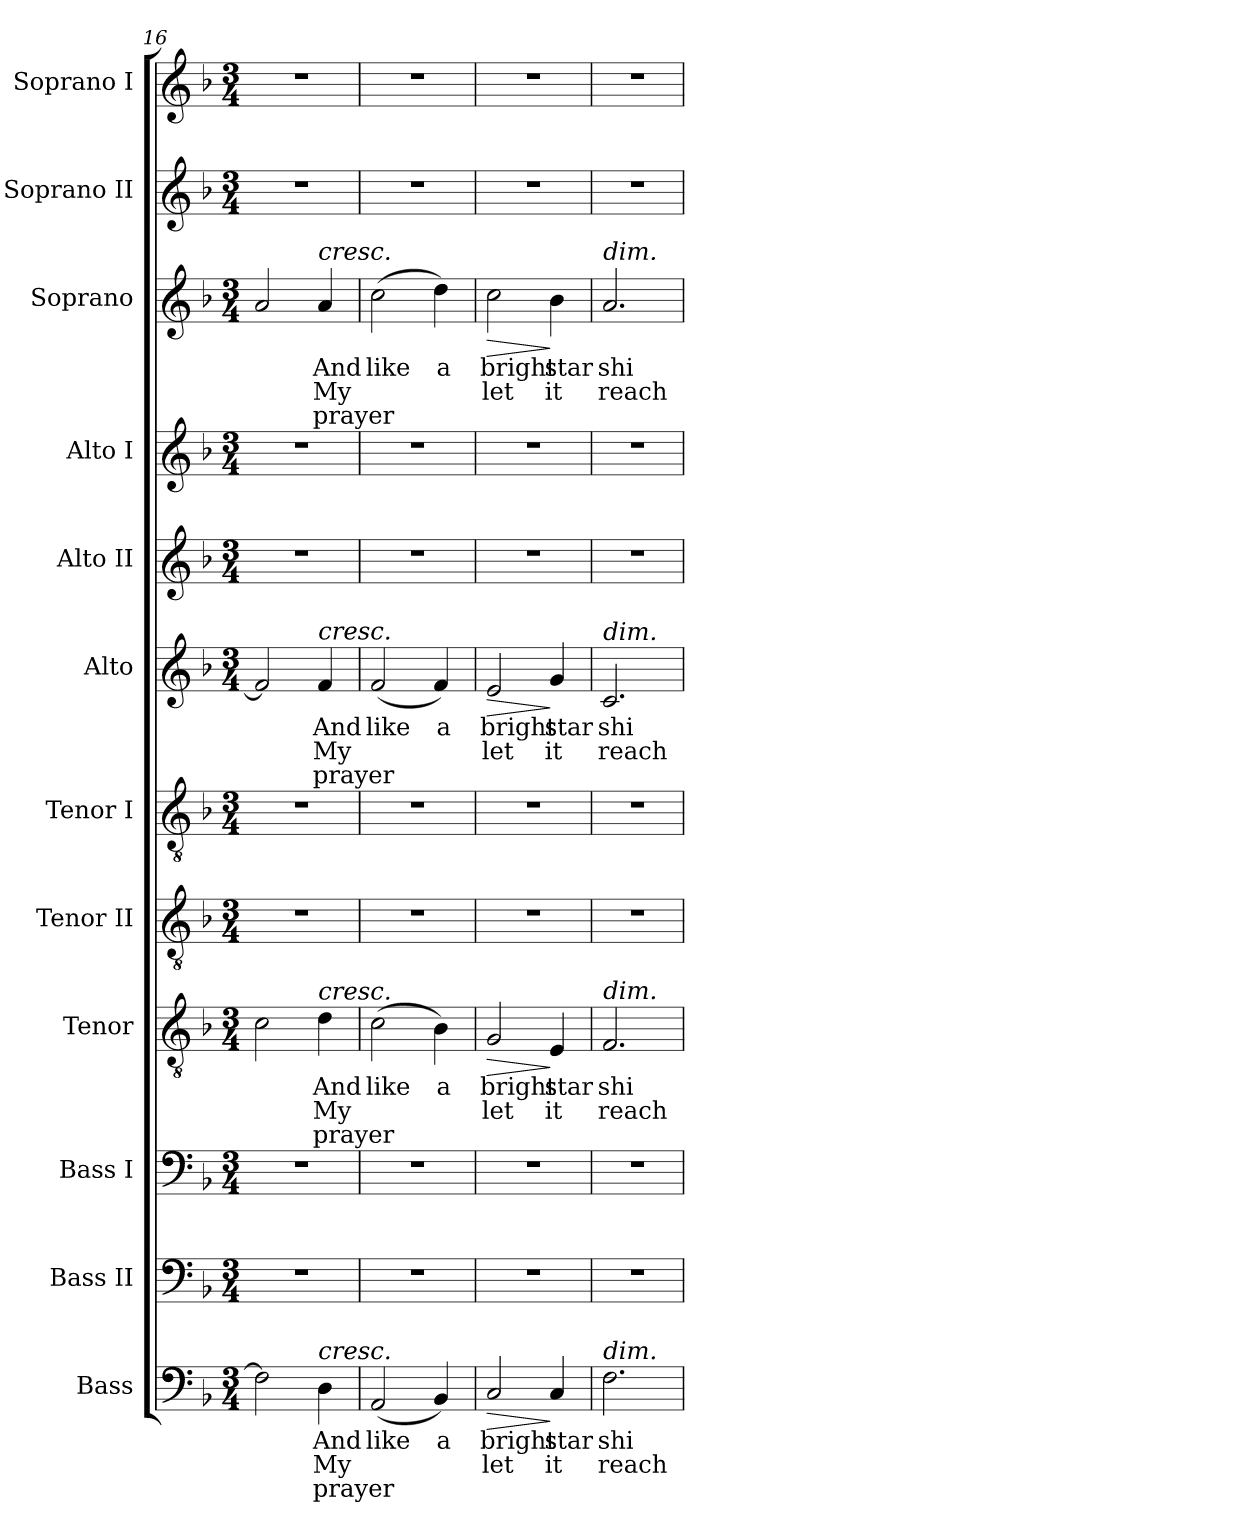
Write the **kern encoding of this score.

**kern	**text	**text	**text	**dynam	**kern	**kern	**kern	**text	**text	**text	**dynam	**kern	**kern	**kern	**text	**text	**text	**dynam	**kern	**kern	**kern	**text	**text	**text	**dynam	**kern	**kern
*part12	*part12	*part12	*part12	*part12	*part11	*part10	*part9	*part9	*part9	*part9	*part9	*part8	*part7	*part6	*part6	*part6	*part6	*part6	*part5	*part4	*part3	*part3	*part3	*part3	*part3	*part2	*part1
*staff12	*staff12	*staff12	*staff12	*staff12	*staff11	*staff10	*staff9	*staff9	*staff9	*staff9	*staff9	*staff8	*staff7	*staff6	*staff6	*staff6	*staff6	*staff6	*staff5	*staff4	*staff3	*staff3	*staff3	*staff3	*staff3	*staff2	*staff1
*I"Bass	*	*	*	*	*I"Bass II	*I"Bass I	*I"Tenor	*	*	*	*	*I"Tenor II	*I"Tenor I	*I"Alto	*	*	*	*	*I"Alto II	*I"Alto I	*I"Soprano	*	*	*	*	*I"Soprano II	*I"Soprano I
*I'B.	*	*	*	*	*I'B II.	*I'B I.	*I'T.	*	*	*	*	*I'T II.	*	*I'A.	*	*	*	*	*I'A II.	*I'A I.	*I'S.	*	*	*	*	*I'S II.	*I'S I.
*clefF4	*	*	*	*	*clefF4	*clefF4	*clefGv2	*	*	*	*	*clefGv2	*clefGv2	*clefG2	*	*	*	*	*clefG2	*clefG2	*clefG2	*	*	*	*	*clefG2	*clefG2
*	*	*	*	*	*	*	*ITrd7c12	*	*	*	*	*ITrd7c12	*ITrd7c12	*	*	*	*	*	*	*	*	*	*	*	*	*	*
*k[b-]	*	*	*	*	*k[b-]	*k[b-]	*k[b-]	*	*	*	*	*k[b-]	*k[b-]	*k[b-]	*	*	*	*	*k[b-]	*k[b-]	*k[b-]	*	*	*	*	*k[b-]	*k[b-]
*F:	*	*	*	*	*F:	*F:	*F:	*	*	*	*	*F:	*F:	*F:	*	*	*	*	*F:	*F:	*F:	*	*	*	*	*F:	*F:
*M3/4	*	*	*	*	*M3/4	*M3/4	*M3/4	*	*	*	*	*M3/4	*M3/4	*M3/4	*	*	*	*	*M3/4	*M3/4	*M3/4	*	*	*	*	*M3/4	*M3/4
=16	=16	=16	=16	=16	=16	=16	=16	=16	=16	=16	=16	=16	=16	=16	=16	=16	=16	=16	=16	=16	=16	=16	=16	=16	=16	=16	=16
!	!	!	!	!	!LO:N:vis=1	!LO:N:vis=1	!	!	!	!	!	!LO:N:vis=1	!LO:N:vis=1	!	!	!	!	!	!LO:N:vis=1	!LO:N:vis=1	!	!	!	!	!	!LO:N:vis=1	!LO:N:vis=1
2Fi\]	.	.	.	.	2.r	2.r	2Ci\	.	.	.	.	2.r	2.r	2fi/]	.	.	.	.	2.r	2.r	2ai/	.	.	.	.	2.r	2.r
!	!LO:LY:b:color=#000000	!LO:LY:b:color=#000000	!LO:LY:b:color=#000000	!	!	!	!	!	!	!	!	!	!	!	!	!	!	!	!	!	!	!	!	!	!	!	!
!	!	!	!	!	!	!	!	!LO:LY:b:color=#000000	!LO:LY:b:color=#000000	!LO:LY:b:color=#000000	!	!	!	!	!	!	!	!	!	!	!	!	!	!	!	!	!
!	!	!	!	!	!	!	!	!	!	!	!	!	!	!	!LO:LY:b:color=#000000	!LO:LY:b:color=#000000	!LO:LY:b:color=#000000	!	!	!	!	!	!	!	!	!	!
!	!	!	!	!	!	!	!	!	!	!	!	!	!	!	!	!	!	!	!	!	!LO:TX:a:i:t=cresc.	!	!	!	!	!	!
!	!	!	!	!	!	!	!	!	!	!	!	!	!	!LO:TX:a:i:t=cresc.	!	!	!	!	!	!	!	!	!	!	!	!	!
!	!	!	!	!	!	!	!LO:TX:a:i:t=cresc.	!	!	!	!	!	!	!	!	!	!	!	!	!	!	!	!	!	!	!	!
!LO:TX:a:i:t=cresc.	!	!	!	!	!	!	!	!	!	!	!	!	!	!	!	!	!	!	!	!	!	!	!	!	!	!	!
!	!	!	!	!	!	!	!	!	!	!	!	!	!	!	!	!	!	!	!	!	!	!LO:LY:b:color=#000000	!LO:LY:b:color=#000000	!LO:LY:b:color=#000000	!	!	!
4Di\	And	My	prayer	.	.	.	4Di\	And	My	prayer	.	.	.	4fi/	And	My	prayer	.	.	.	4ai/	And	My	prayer	.	.	.
=17	=17	=17	=17	=17	=17	=17	=17	=17	=17	=17	=17	=17	=17	=17	=17	=17	=17	=17	=17	=17	=17	=17	=17	=17	=17	=17	=17
!	!LO:LY:b:color=#000000	!	!	!	!LO:N:vis=1	!LO:N:vis=1	!	!	!	!	!	!	!	!	!	!	!	!	!	!	!	!	!	!	!	!	!
!	!	!	!	!	!	!	!	!LO:LY:b:color=#000000	!	!	!	!LO:N:vis=1	!LO:N:vis=1	!	!	!	!	!	!	!	!	!	!	!	!	!	!
!	!	!	!	!	!	!	!	!	!	!	!	!	!	!	!LO:LY:b:color=#000000	!	!	!	!LO:N:vis=1	!LO:N:vis=1	!	!	!	!	!	!	!
!	!	!	!	!	!	!	!	!	!	!	!	!	!	!	!	!	!	!	!	!	!	!LO:LY:b:color=#000000	!	!	!	!LO:N:vis=1	!LO:N:vis=1
(2AAi/	like	.	.	.	2.r	2.r	(2Ci\	like	.	.	.	2.r	2.r	(2fi/	like	.	.	.	2.r	2.r	(2cci\	like	.	.	.	2.r	2.r
!	!LO:LY:b:color=#000000	!	!	!	!	!	!	!	!	!	!	!	!	!	!	!	!	!	!	!	!	!	!	!	!	!	!
!	!	!	!	!	!	!	!	!LO:LY:b:color=#000000	!	!	!	!	!	!	!	!	!	!	!	!	!	!	!	!	!	!	!
!	!	!	!	!	!	!	!	!	!	!	!	!	!	!	!LO:LY:b:color=#000000	!	!	!	!	!	!	!	!	!	!	!	!
!	!	!	!	!	!	!	!	!	!	!	!	!	!	!	!	!	!	!	!	!	!	!LO:LY:b:color=#000000	!	!	!	!	!
4BB-i/)	a	.	.	.	.	.	4BB-i\)	a	.	.	.	.	.	4fi/)	a	.	.	.	.	.	4ddi\)	a	.	.	.	.	.
=18	=18	=18	=18	=18	=18	=18	=18	=18	=18	=18	=18	=18	=18	=18	=18	=18	=18	=18	=18	=18	=18	=18	=18	=18	=18	=18	=18
!	!LO:LY:b:color=#000000	!LO:LY:b:color=#000000	!	!LO:HP:b	!LO:N:vis=1	!LO:N:vis=1	!	!	!	!	!	!	!	!	!	!	!	!	!	!	!	!	!	!	!	!	!
!	!	!	!	!	!	!	!	!LO:LY:b:color=#000000	!LO:LY:b:color=#000000	!	!LO:HP:b	!LO:N:vis=1	!LO:N:vis=1	!	!	!	!	!	!	!	!	!	!	!	!	!	!
!	!	!	!	!	!	!	!	!	!	!	!	!	!	!	!LO:LY:b:color=#000000	!LO:LY:b:color=#000000	!	!LO:HP:b	!LO:N:vis=1	!LO:N:vis=1	!	!	!	!	!	!	!
!	!	!	!	!	!	!	!	!	!	!	!	!	!	!	!	!	!	!	!	!	!	!LO:LY:b:color=#000000	!LO:LY:b:color=#000000	!	!LO:HP:b	!LO:N:vis=1	!LO:N:vis=1
2Ci/	bright	let	.	>	2.r	2.r	2GGi/	bright	let	.	>	2.r	2.r	2ei/	bright	let	.	>	2.r	2.r	2cci\	bright	let	.	>	2.r	2.r
!	!LO:LY:b:color=#000000	!LO:LY:b:color=#000000	!	!	!	!	!	!	!	!	!	!	!	!	!	!	!	!	!	!	!	!	!	!	!	!	!
!	!	!	!	!	!	!	!	!LO:LY:b:color=#000000	!LO:LY:b:color=#000000	!	!	!	!	!	!	!	!	!	!	!	!	!	!	!	!	!	!
!	!	!	!	!	!	!	!	!	!	!	!	!	!	!	!LO:LY:b:color=#000000	!LO:LY:b:color=#000000	!	!	!	!	!	!	!	!	!	!	!
!	!	!	!	!	!	!	!	!	!	!	!	!	!	!	!	!	!	!	!	!	!	!LO:LY:b:color=#000000	!LO:LY:b:color=#000000	!	!	!	!
4Ci/	star	it	.	]	.	.	4EEi/	star	it	.	]	.	.	4gi/	star	it	.	]	.	.	4b-i\	star	it	.	]	.	.
=19	=19	=19	=19	=19	=19	=19	=19	=19	=19	=19	=19	=19	=19	=19	=19	=19	=19	=19	=19	=19	=19	=19	=19	=19	=19	=19	=19
!	!LO:LY:b:color=#000000	!LO:LY:b:color=#000000	!	!	!LO:N:vis=1	!LO:N:vis=1	!	!	!	!	!	!	!	!	!	!	!	!	!	!	!	!	!	!	!	!	!
!	!	!	!	!	!	!	!	!LO:LY:b:color=#000000	!LO:LY:b:color=#000000	!	!	!LO:N:vis=1	!LO:N:vis=1	!	!	!	!	!	!	!	!	!	!	!	!	!	!
!	!	!	!	!	!	!	!	!	!	!	!	!	!	!	!LO:LY:b:color=#000000	!LO:LY:b:color=#000000	!	!	!LO:N:vis=1	!LO:N:vis=1	!	!	!	!	!	!	!
!	!	!	!	!	!	!	!	!	!	!	!	!	!	!	!	!	!	!	!	!	!LO:TX:a:i:t=dim.	!	!	!	!	!	!
!	!	!	!	!	!	!	!	!	!	!	!	!	!	!LO:TX:a:i:t=dim.	!	!	!	!	!	!	!	!	!	!	!	!	!
!	!	!	!	!	!	!	!LO:TX:a:i:t=dim.	!	!	!	!	!	!	!	!	!	!	!	!	!	!	!	!	!	!	!	!
!LO:TX:a:i:t=dim.	!	!	!	!	!	!	!	!	!	!	!	!	!	!	!	!	!	!	!	!	!	!	!	!	!	!	!
!	!	!	!	!	!	!	!	!	!	!	!	!	!	!	!	!	!	!	!	!	!	!LO:LY:b:color=#000000	!LO:LY:b:color=#000000	!	!	!LO:N:vis=1	!LO:N:vis=1
2.Fi\	shi-	reach	.	.	2.r	2.r	2.FFi/	shi-	reach	.	.	2.r	2.r	2.ci/	shi-	reach	.	.	2.r	2.r	2.ai/	shi-	reach	.	.	2.r	2.r
=	=	=	=	=	=	=	=	=	=	=	=	=	=	=	=	=	=	=	=	=	=	=	=	=	=	=	=
*-	*-	*-	*-	*-	*-	*-	*-	*-	*-	*-	*-	*-	*-	*-	*-	*-	*-	*-	*-	*-	*-	*-	*-	*-	*-	*-	*-
